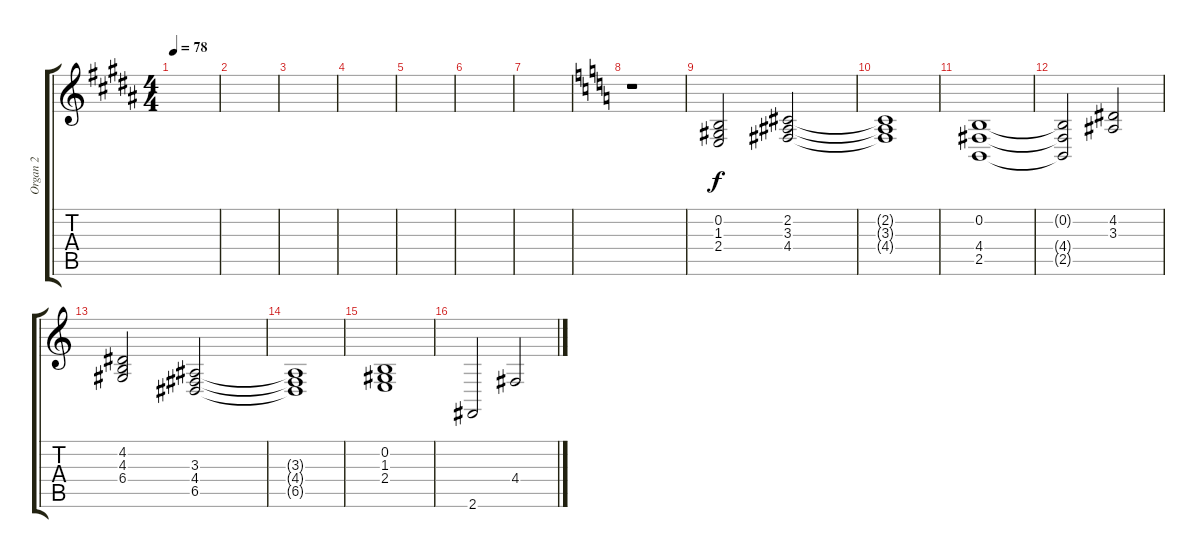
\track ("Organ 2" "Organ 2") {instrument reedorgan}
\staff {score tabs}
\tuning (E4 B3 G3 D3 A2 E2) {hide}
\ts (4 4)
\tempo 78
\clef g2
\ks b
|
|
|
|
|
|
|
\ks c
r.1 |
(0.2 1.3 2.4).2 (2.2 3.3 4.4).2 |
(2.2{t} 3.3{t} 4.4{t}).1 |
(0.2 4.4 2.5).1 |
(0.2{t} 4.4{t} 2.5{t}).2 (4.2 3.3).2 |
(4.2 4.3 6.4).2 (3.3 4.4 6.5).2 |
(3.3{t} 4.4{t} 6.5{t}).1 |
(0.2 1.3 2.4).1 |
2.6.2 4.4.2
